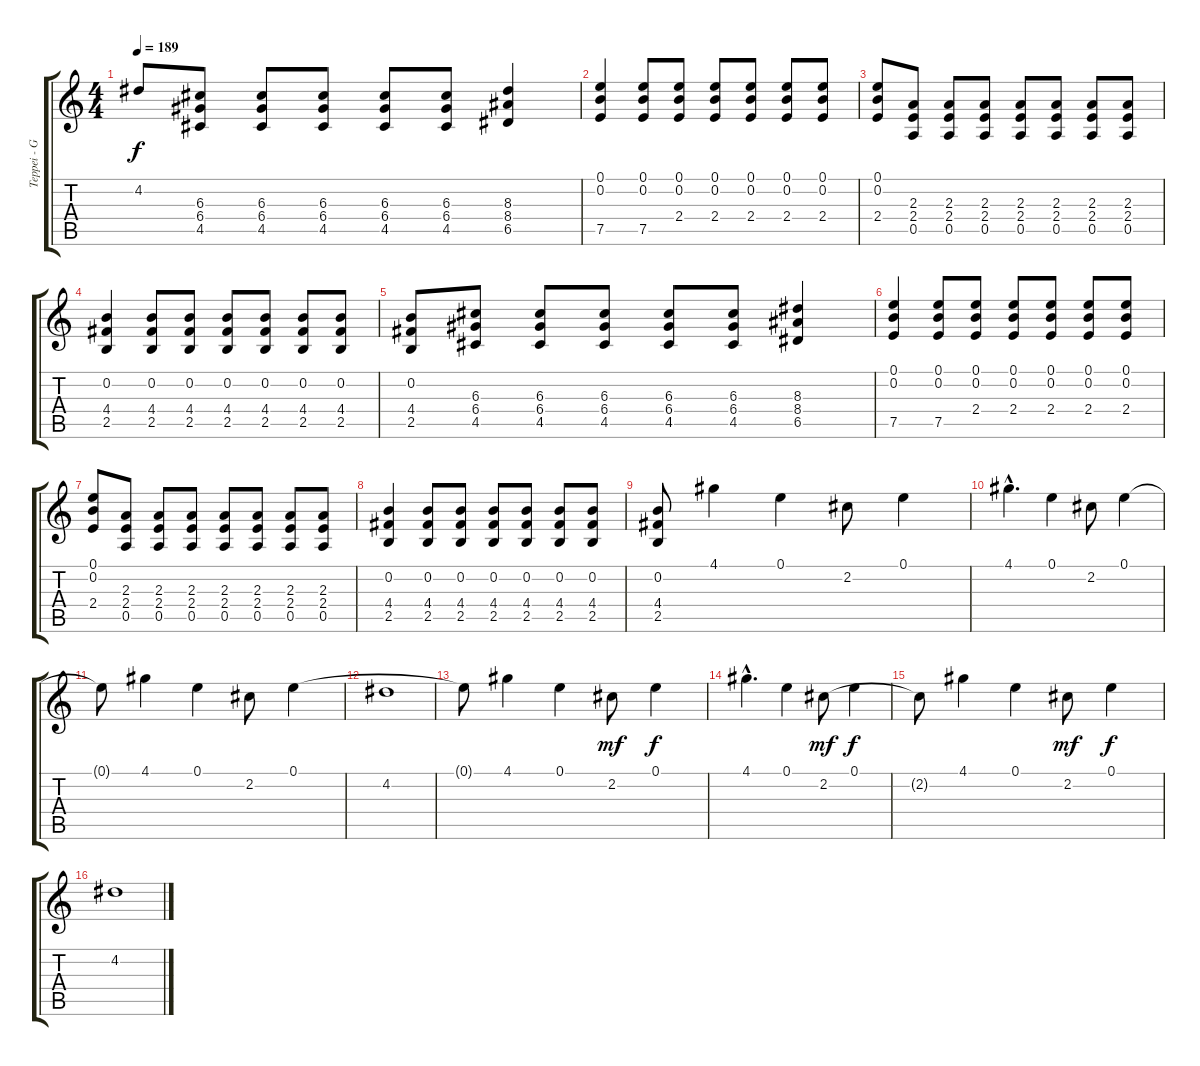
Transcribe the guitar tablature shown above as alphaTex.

\track ("Teppei - Guitar" "Teppei - G") {instrument distortionguitar}
\staff {score tabs}
\tuning (E4 B3 G3 D3 A2 E2) {hide}
\ts (4 4)
\tempo 189
\clef g2
\ks c
4.2.8{dy f} (6.3 6.4 4.5).8{instrument distortionguitar} (6.3 6.4 4.5).8 (6.3 6.4 4.5).8 (6.3 6.4 4.5).8 (6.3 6.4 4.5).8 (8.3 8.4 6.5).4 |
(0.1 0.2 7.5).4 (0.1 0.2 7.5).8 (0.1 0.2 2.4).8 (0.1 0.2 2.4).8 (0.1 0.2 2.4).8 (0.1 0.2 2.4).8 (0.1 0.2 2.4).8 |
(0.1 0.2 2.4).8 (2.3 2.4 0.5).8 (2.3 2.4 0.5).8 (2.3 2.4 0.5).8 (2.3 2.4 0.5).8 (2.3 2.4 0.5).8 (2.3 2.4 0.5).8 (2.3 2.4 0.5).8 |
(0.2 4.4 2.5).4 (0.2 4.4 2.5).8 (0.2 4.4 2.5).8 (0.2 4.4 2.5).8 (0.2 4.4 2.5).8 (0.2 4.4 2.5).8 (0.2 4.4 2.5).8 |
(0.2 4.4 2.5).8 (6.3 6.4 4.5).8{instrument distortionguitar} (6.3 6.4 4.5).8 (6.3 6.4 4.5).8 (6.3 6.4 4.5).8 (6.3 6.4 4.5).8 (8.3 8.4 6.5).4 |
(0.1 0.2 7.5).4 (0.1 0.2 7.5).8 (0.1 0.2 2.4).8 (0.1 0.2 2.4).8 (0.1 0.2 2.4).8 (0.1 0.2 2.4).8 (0.1 0.2 2.4).8 |
(0.1 0.2 2.4).8 (2.3 2.4 0.5).8 (2.3 2.4 0.5).8 (2.3 2.4 0.5).8 (2.3 2.4 0.5).8 (2.3 2.4 0.5).8 (2.3 2.4 0.5).8 (2.3 2.4 0.5).8 |
(0.2 4.4 2.5).4 (0.2 4.4 2.5).8 (0.2 4.4 2.5).8 (0.2 4.4 2.5).8 (0.2 4.4 2.5).8 (0.2 4.4 2.5).8 (0.2 4.4 2.5).8 |
(0.2 4.4 2.5).8 4.1.4 0.1.4 2.2.8 0.1.4 |
4.1{hac}.4{d} 0.1.4 2.2.8 0.1.4 |
0.1{t}.8 4.1.4 0.1.4 2.2.8 0.1.4 |
4.2.1 |
0.1{t}.8 4.1.4 0.1.4 2.2.8{dy mf} 0.1.4{dy f} |
4.1{hac}.4{d} 0.1.4 2.2.8{dy mf} 0.1.4{dy f} |
2.2{t}.8 4.1.4 0.1.4 2.2.8{dy mf} 0.1.4{dy f} |
4.2.1
